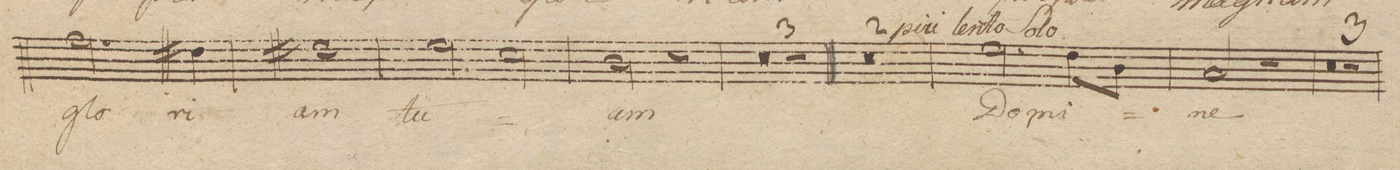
**kern	**text	**dynam
*I"Tenore Solo	*	*
*clefC4	*	*
*k[]	*	*
*met(c)	*	*
*M4/4	*	*
2.e\	glo-	.
4c#X\	-ri-	.
=56	=56	=56
1c#X\	-am	.
=57	=57	=57
2d\	tu-	.
2B\	.	.
=58	=58	=58
2A\	-am.	.
2r	.	.
=59	=59	=59
0r	.	.
=60	=60	=60
=61	=61	=61
1r	.	.
=62||	=62||	=62||
0r	.	.
=63	=63	=63
=64	=64	=64
2.d\	Do-	.
8c\L	-mi-	.
8A\J	.	.
=65	=65	=65
2G/	-ne	.
2r	.	.
=66	=66	=66
0r	.	.
=67	=67	=67
=68	=68	=68
1r	.	.
=69	=69	=69
*-	*-	*-
